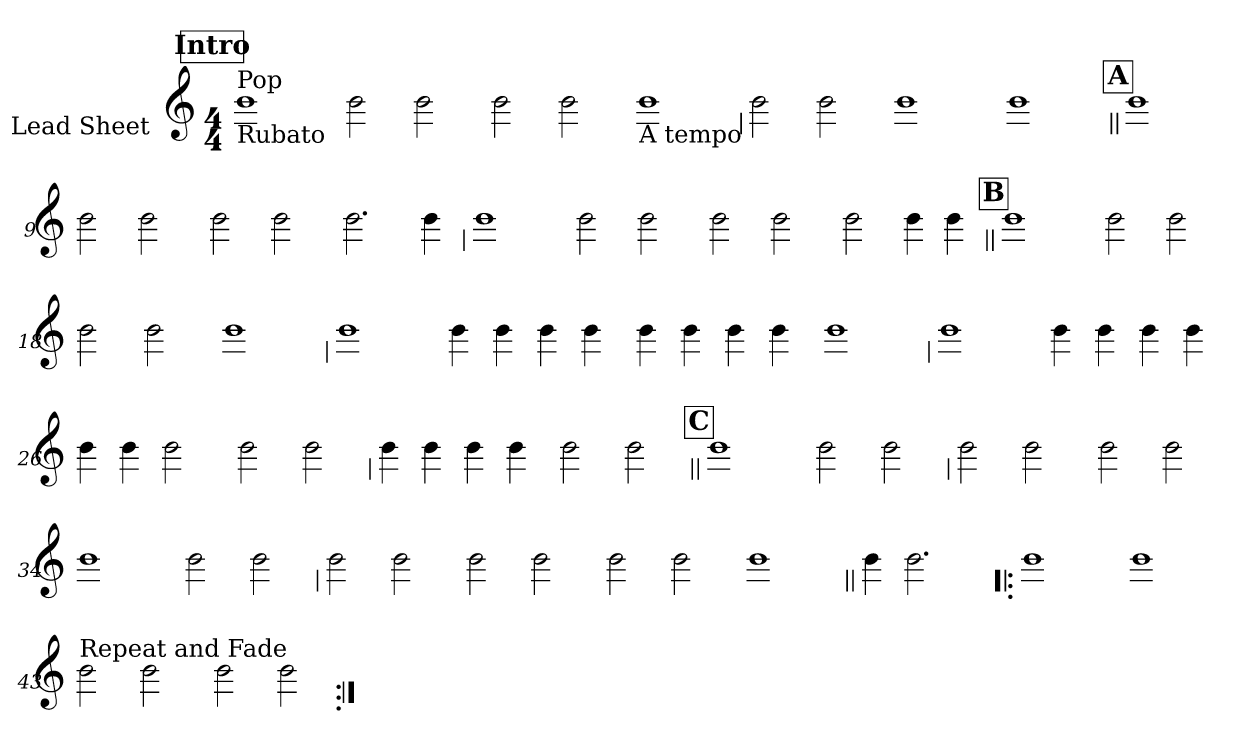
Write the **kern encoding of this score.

**kern
*part1
*staff1
*I"Lead Sheet
*stria0
*clefG2
*k[]
*C:
*M4/4
*MM97
!!LO:REH:place=s1:a:t=Intro
=1||
!LO:TX:a:t=Pop
!LO:TX:b:t=Rubato
1b
=2-
2b
2b
=3-
2b
2b
=4-
!LO:TX:b:t=A tempo
1b
!!LO:LB:g=z
=5
2b
2b
=6-
1b
=7-
1b
!!LO:LB:g=z
!!LO:REH:place=s1:a:t=A
=8||
1b
=9-
2b
2b
=10-
2b
2b
=11-
2.b
4b
!!LO:LB:g=z
=12
1b
=13-
2b
2b
=14-
2b
2b
=15-
2b
4b
4b
!!LO:LB:g=z
!!LO:REH:place=s1:a:t=B
=16||
1b
=17-
2b
2b
=18-
2b
2b
=19-
1b
!!LO:LB:g=z
=20
1b
=21-
4b
4b
4b
4b
=22-
4b
4b
4b
4b
=23-
1b
!!LO:LB:g=z
=24
1b
=25-
4b
4b
4b
4b
=26-
4b
4b
2b
=27-
2b
2b
!!LO:LB:g=z
=28
4b
4b
4b
4b
=29-
2b
2b
!!LO:REH:place=s1:a:t=C
=30||
1b
=31-
2b
2b
!!LO:LB:g=z
=32
2b
2b
=33-
2b
2b
=34-
1b
=35-
2b
2b
!!LO:LB:g=z
=36
2b
2b
=37-
2b
2b
=38-
2b
2b
=39-
1b
!!LO:LB:g=z
=40||
4b
2.b
=41!|:
1b
=42-
1b
=43-
!LO:TX:a:t=Repeat and Fade
2b
2b
=44-
2b
2b
=:|!
*-
